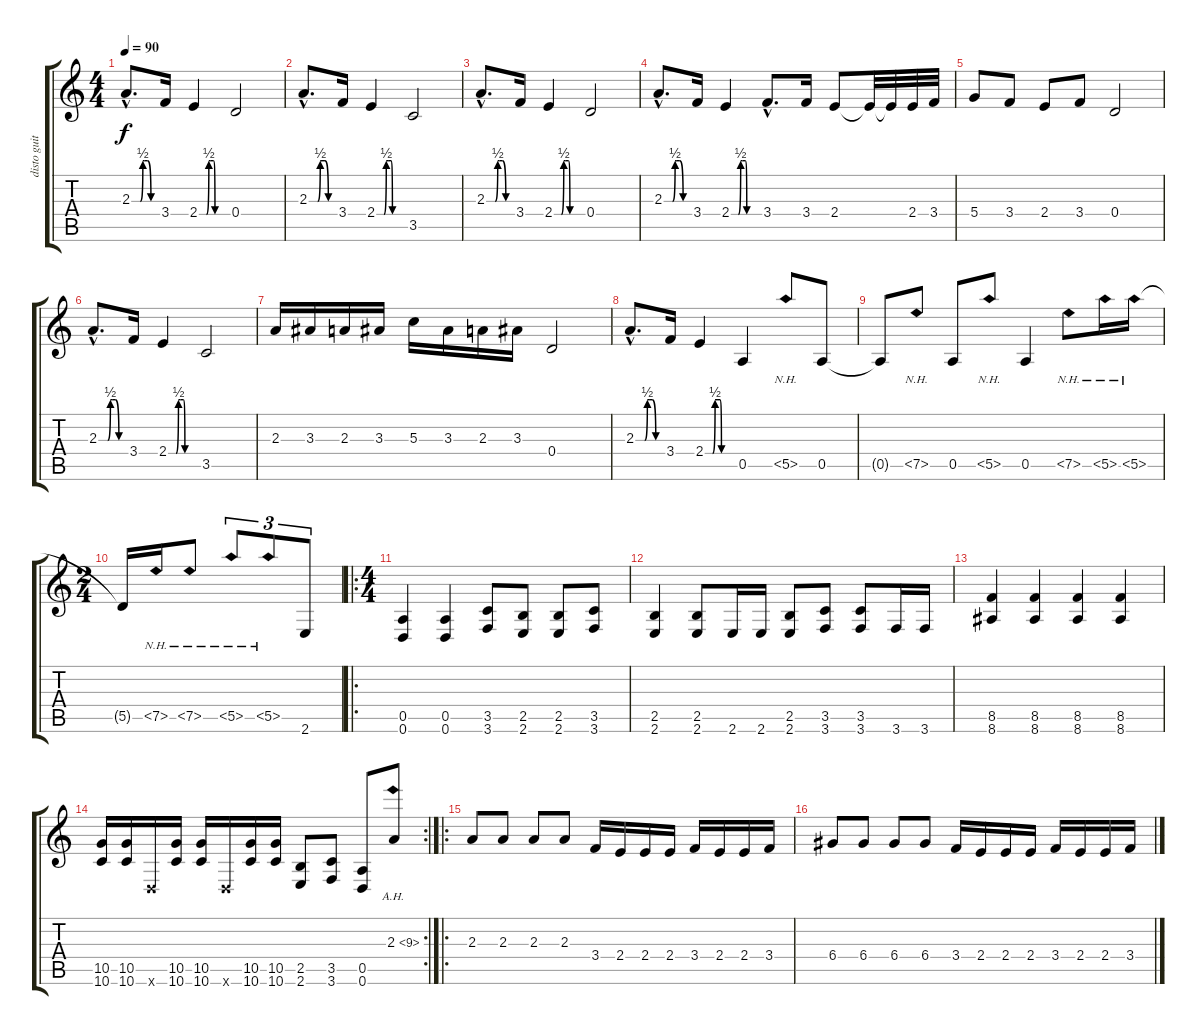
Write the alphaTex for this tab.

\track ("disto guitar" "disto guit") {instrument distortionguitar}
\staff {score tabs}
\tuning (E4 B3 G3 D3 A2 D2) {hide}
\ts (4 4)
\tempo 90
\clef g2
\ks c
2.3{be (custom 0 0 15 0 20 0 26 2 30 2 37 2 45 0 60 0) hac}.8{d dy f instrument distortionguitar} 3.4.16 2.4{be (custom 0 0 15 0 20 2 24 2 30 2 33 0 35 0 38 0 45 0 60 0)}.4 0.4.2 |
2.3{be (custom 0 0 15 0 20 0 26 2 30 2 37 2 45 0 60 0) hac}.8{d} 3.4.16 2.4{be (custom 0 0 15 0 20 2 24 2 30 2 33 0 35 0 38 0 45 0 60 0)}.4 3.5.2 |
2.3{be (custom 0 0 15 0 20 0 26 2 30 2 37 2 45 0 60 0) hac}.8{d} 3.4.16 2.4{be (custom 0 0 15 0 20 2 24 2 30 2 33 0 35 0 38 0 45 0 60 0)}.4 0.4.2 |
2.3{be (custom 0 0 15 0 20 0 26 2 30 2 37 2 45 0 60 0) hac}.8{d} 3.4.16 2.4{be (custom 0 0 15 0 20 2 24 2 30 2 33 0 35 0 38 0 45 0 60 0)}.4 3.4{hac}.8{d} 3.4.16 2.4.8 2.4{t}.32 2.4{t}.32 2.4.32 3.4.32 |
5.4.8 3.4.8 2.4.8 3.4.8 0.4.2 |
2.3{be (custom 0 0 15 0 20 0 26 2 30 2 37 2 45 0 60 0) hac}.8{d} 3.4.16 2.4{be (custom 0 0 15 0 20 2 24 2 30 2 33 0 35 0 38 0 45 0 60 0)}.4 3.5.2 |
2.3.16 3.3.16 2.3.16 3.3.16 5.3.16 3.3.16 2.3.16 3.3.16 0.4.2 |
2.3{be (custom 0 0 15 0 20 0 26 2 30 2 37 2 45 0 60 0) hac}.8{d} 3.4.16 2.4{be (custom 0 0 15 0 20 2 24 2 30 2 33 0 35 0 38 0 45 0 60 0)}.4 0.5.4 5.5{nh}.8 0.5.8 |
0.5{t}.8 7.5{nh}.8 0.5.8 5.5{nh}.8 0.5.4 7.5{nh}.8 5.5{nh}.16 5.5{nh}.16 |
\ts (2 4)
5.5{t}.16 7.5{nh}.16 7.5{nh}.8 5.5{nh}.8{tu (3 2)} 5.5{nh}.8{tu (3 2)} 2.6.8{tu (3 2)} |
\ro
\ts (4 4)
(0.5 0.6).4 (0.5 0.6).4 (3.5 3.6).8 (2.5 2.6).8 (2.5 2.6).8 (3.5 3.6).8 |
(2.5 2.6).4 (2.5 2.6).8 2.6.16 2.6.16 (2.5 2.6).8 (3.5 3.6).8 (3.5 3.6).8 3.6.16 3.6.16 |
(8.5 8.6).4 (8.5 8.6).4 (8.5 8.6).4 (8.5 8.6).4 |
\rc 2
(10.5 10.6).16 (10.5 10.6).16 0.6{x}.16 (10.5 10.6).16 (10.5 10.6).16 0.6{x}.16 (10.5 10.6).16 (10.5 10.6).16 (2.5 2.6).8 (3.5 3.6).8 (0.5 0.6).8 2.3{ah 7}.8 |
\ro
2.3.8 2.3.8 2.3.8 2.3.8 3.4.16 2.4.16 2.4.16 2.4.16 3.4.16 2.4.16 2.4.16 3.4.16 |
6.4.8 6.4.8 6.4.8 6.4.8 3.4.16 2.4.16 2.4.16 2.4.16 3.4.16 2.4.16 2.4.16 3.4.16
